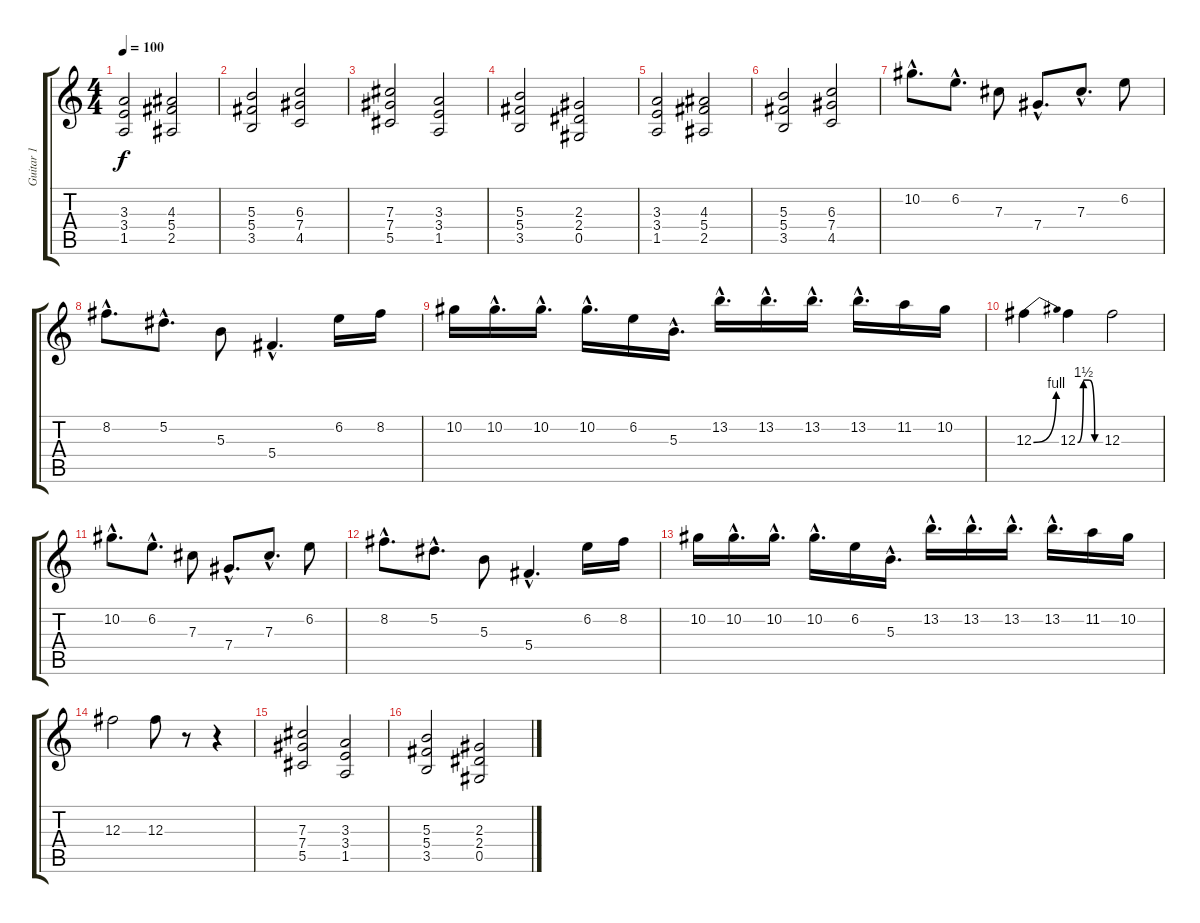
\track ("Guitar 1" "Guitar 1") {instrument distortionguitar}
\staff {score tabs}
\tuning (Eb4 Bb3 Gb3 Db3 Ab2 Eb2) {hide}
\ts (4 4)
\tempo 100
\clef g2
\ks c
(3.3 3.4 1.5).2{dy f} (4.3 5.4 2.5).2 |
(5.3 5.4 3.5).2 (6.3 7.4 4.5).2 |
(7.3 7.4 5.5).2 (3.3 3.4 1.5).2 |
(5.3 5.4 3.5).2 (2.3 2.4 0.5).2 |
(3.3 3.4 1.5).2 (4.3 5.4 2.5).2 |
(5.3 5.4 3.5).2 (6.3 7.4 4.5).2 |
10.2{hac}.8{d} 6.2{hac}.8{d} 7.3.8 7.4{hac}.8{d} 7.3{hac}.8{d} 6.2.8 |
8.2{hac}.8{d} 5.2{hac}.8{d} 5.3.8 5.4{hac}.4{d} 6.2.16 8.2.16 |
10.2.16 10.2{hac}.16{d} 10.2{hac}.16{d} 10.2{hac}.16{d} 6.2.16 5.3{hac}.16{d} 13.2{hac}.16{d} 13.2{hac}.16{d} 13.2{hac}.16{d} 13.2{hac}.16{d} 11.2.16 10.2.16 |
12.3{be (bend 0 0 60 4)}.4 12.3{be (custom 0 0 15 6 30 6 45 0 60 0)}.4 12.3.2 |
10.2{hac}.8{d} 6.2{hac}.8{d} 7.3.8 7.4{hac}.8{d} 7.3{hac}.8{d} 6.2.8 |
8.2{hac}.8{d} 5.2{hac}.8{d} 5.3.8 5.4{hac}.4{d} 6.2.16 8.2.16 |
10.2.16 10.2{hac}.16{d} 10.2{hac}.16{d} 10.2{hac}.16{d} 6.2.16 5.3{hac}.16{d} 13.2{hac}.16{d} 13.2{hac}.16{d} 13.2{hac}.16{d} 13.2{hac}.16{d} 11.2.16 10.2.16 |
12.3.2 12.3.8 r.8 r.4 |
(7.3 7.4 5.5).2 (3.3 3.4 1.5).2 |
(5.3 5.4 3.5).2 (2.3 2.4 0.5).2
